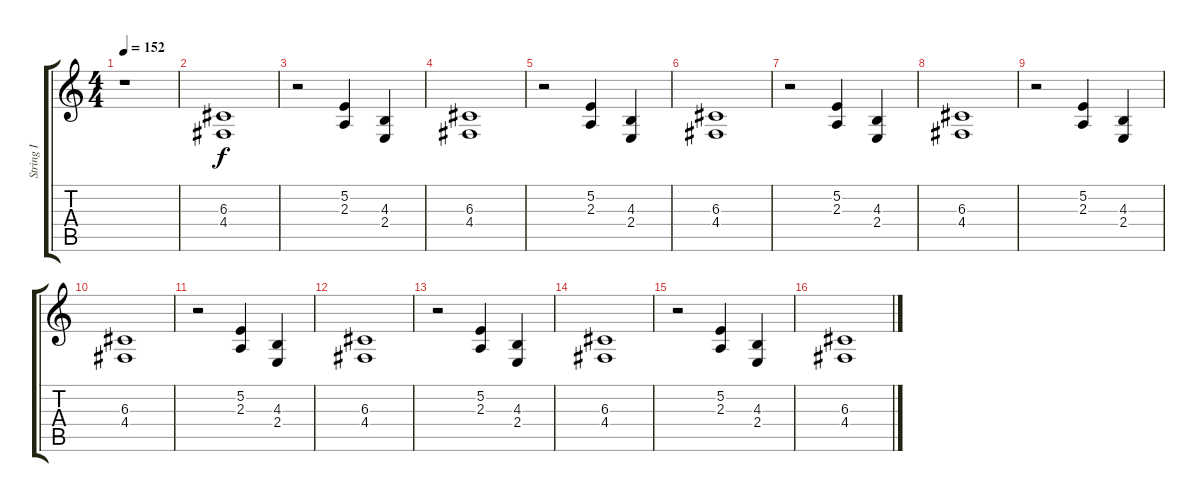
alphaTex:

\track ("String I" "String I") {instrument synthstrings1}
\staff {score tabs}
\tuning (E4 B3 G3 D3 A2 E2) {hide}
\ts (4 4)
\tempo 152
\clef g2
\ks c
r.1{dy fff} |
(6.3 4.4).1{dy f balance 15} |
r.2 (5.2 2.3).4 (4.3 2.4).4 |
(6.3 4.4).1 |
r.2 (5.2 2.3).4 (4.3 2.4).4 |
(6.3 4.4).1 |
r.2 (5.2 2.3).4 (4.3 2.4).4 |
(6.3 4.4).1 |
r.2 (5.2 2.3).4 (4.3 2.4).4 |
(6.3 4.4).1 |
r.2 (5.2 2.3).4 (4.3 2.4).4 |
(6.3 4.4).1 |
r.2 (5.2 2.3).4 (4.3 2.4).4 |
(6.3 4.4).1 |
r.2 (5.2 2.3).4 (4.3 2.4).4 |
(6.3 4.4).1
